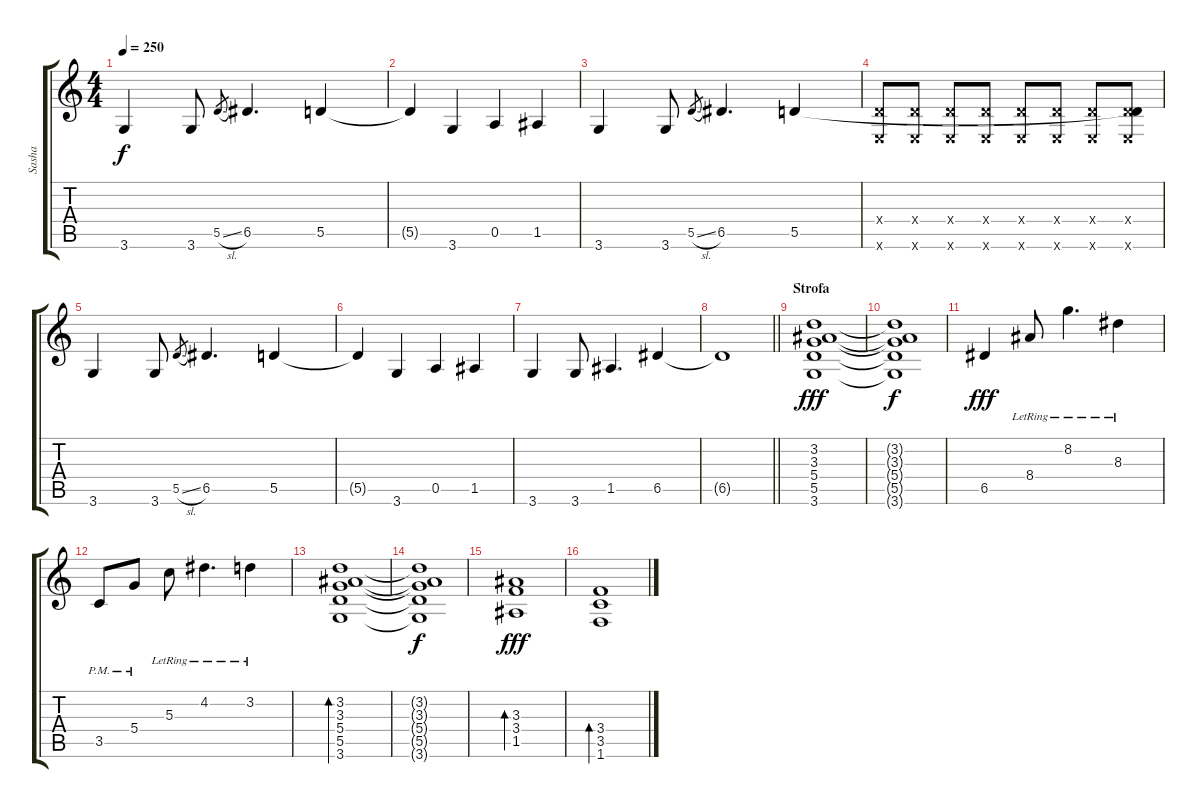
\track ("Sasha" "Sasha") {instrument distortionguitar}
\staff {score tabs}
\tuning (E4 B3 G3 D3 A2 E2) {hide}
\ts (4 4)
\tempo 250
\clef g2
\ks c
3.6.4{dy f volume 13} 3.6.8 5.5{sl}.8{gr} 6.5.4{d} 5.5.4 |
5.5{t}.4 3.6.4 0.5.4 1.5.4 |
3.6.4 3.6.8 5.5{sl}.8{gr} 6.5.4{d} 5.5.4 |
(0.4{x} 0.6{x}).8 (0.4{x} 0.6{x}).8 (0.4{x} 0.6{x}).8 (0.4{x} 0.6{x}).8 (0.4{x} 0.6{x}).8 (0.4{x} 0.6{x}).8 (0.4{x} 0.6{x}).8 (0.4{x} 5.5{t} 0.6{x}).8 |
3.6.4 3.6.8 5.5{sl}.8{gr} 6.5.4{d} 5.5.4 |
5.5{t}.4 3.6.4 0.5.4 1.5.4 |
3.6.4 3.6.8 1.5.4{d} 6.5.4 |
\barLineRight lightlight
6.5{t}.1 |
\section ("" "Strofa")
(3.2 3.3 5.4 5.5 3.6).1{dy fff volume 8} |
(3.2{t} 3.3{t} 5.4{t} 5.5{t} 3.6{t}).1{dy f} |
6.5.4{dy fff} 8.4{lr}.8 8.2{lr}.4{d} 8.3{lr}.4 |
3.5{pm}.8 5.4{pm}.8 5.3{lr}.8 4.2{lr}.4{d} 3.2{lr}.4 |
(3.2 3.3 5.4 5.5 3.6).1{bd 240} |
(3.2{t} 3.3{t} 5.4{t} 5.5{t} 3.6{t}).1{dy f} |
(3.3 3.4 1.5).1{bd 240 dy fff} |
(3.4 3.5 1.6).1{bd 240}
